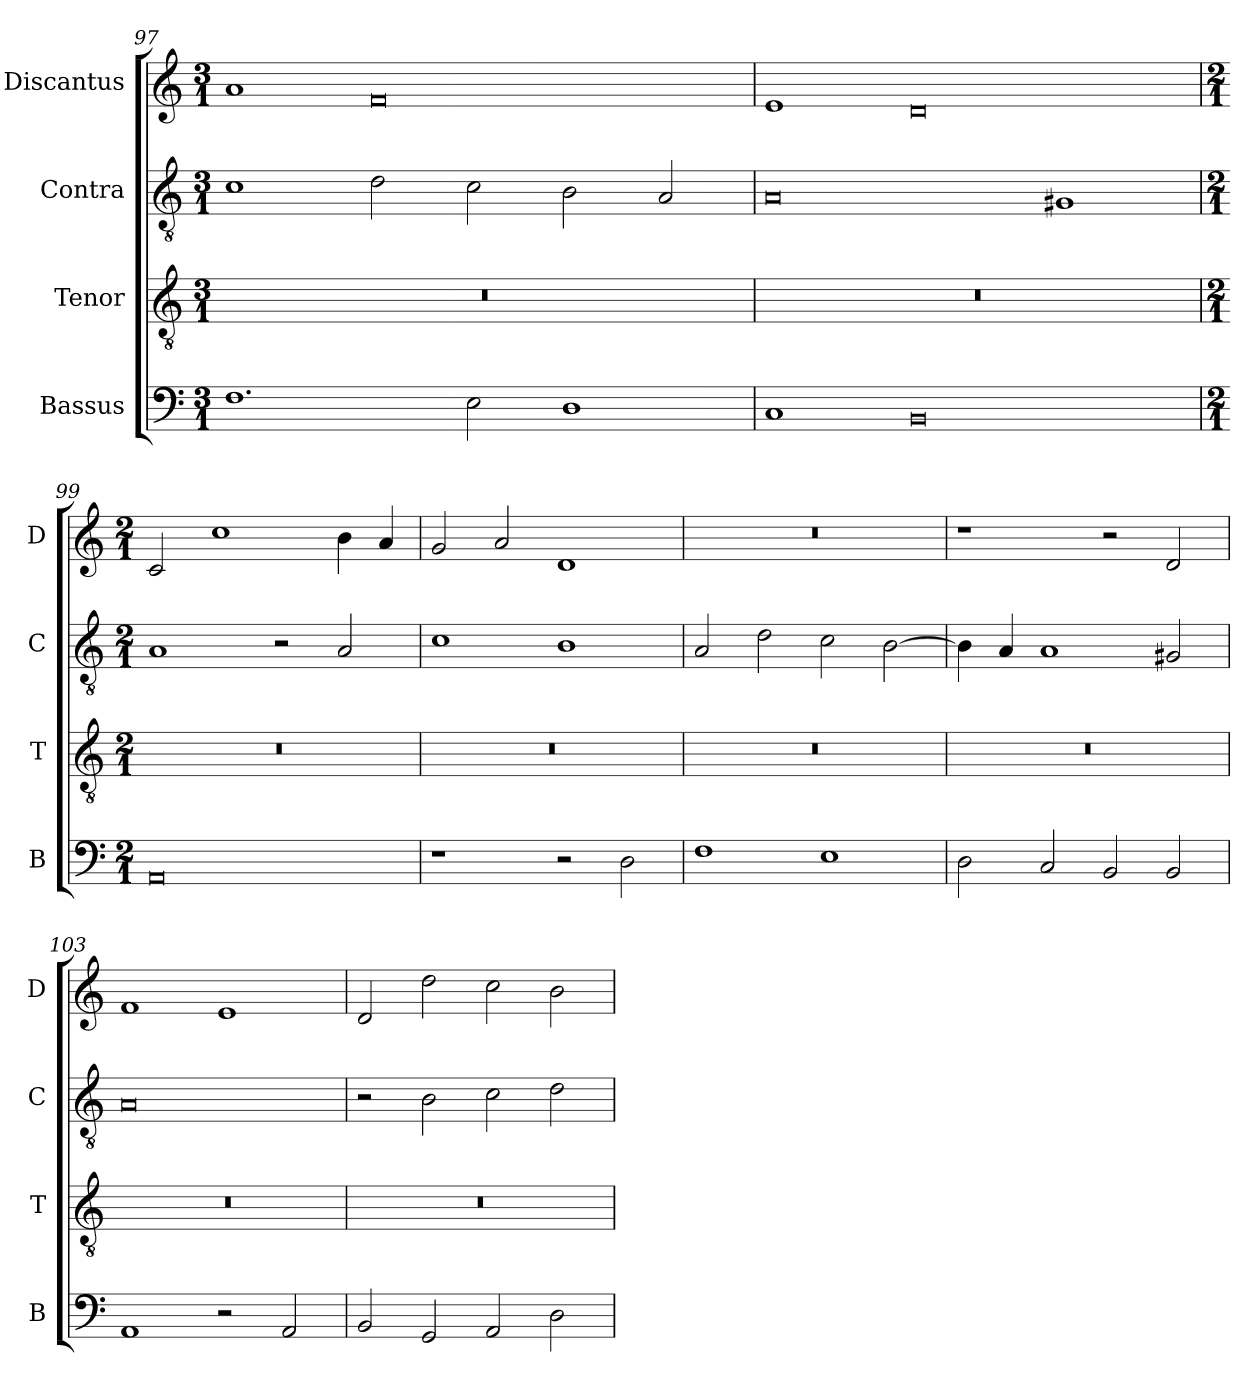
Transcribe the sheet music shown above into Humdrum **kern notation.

**kern	**kern	**kern	**kern
*part4	*part3	*part2	*part1
*staff4	*staff3	*staff2	*staff1
*I"Bassus	*I"Tenor	*I"Contra	*I"Discantus
*I'B	*I'T	*I'C	*I'D
*clefF4	*clefGv2	*clefGv2	*clefG2
*k[]	*k[]	*k[]	*k[]
*M3/1	*M3/1	*M3/1	*M3/1
=97	=97	=97	=97
1.F	0.r	1c	1a
.	.	2d\	0f
2E\	.	2c\	.
1D	.	2B\	.
.	.	2A/	.
=98	=98	=98	=98
1C	0.r	0A	1e
0BB	.	.	0d
.	.	1G#X	.
=99	=99	=99	=99
*M2/1	*M2/1	*M2/1	*M2/1
0AA	0r	1A	2c/
.	.	.	1cc
.	.	2r	.
.	.	2A/	4b\
.	.	.	4a/
=100	=100	=100	=100
1r	0r	1c	2g/
.	.	.	2a/
2r	.	1B	1d
2D\	.	.	.
=101	=101	=101	=101
1F	0r	2A/	0r
.	.	2d\	.
1E	.	2c\	.
.	.	[2B\	.
=102	=102	=102	=102
2D\	0r	4B\]	1r
.	.	4A/	.
2C/	.	1A	.
2BB/	.	.	2r
2BB/	.	2G#X/	2d/
=103	=103	=103	=103
1AA	0r	0A	1f
2r	.	.	1e
2AA/	.	.	.
=104	=104	=104	=104
2BB/	0r	2r	2d/
2GG/	.	2B\	2dd\
2AA/	.	2c\	2cc\
2D\	.	2d\	2b\
=	=	=	=
*-	*-	*-	*-
